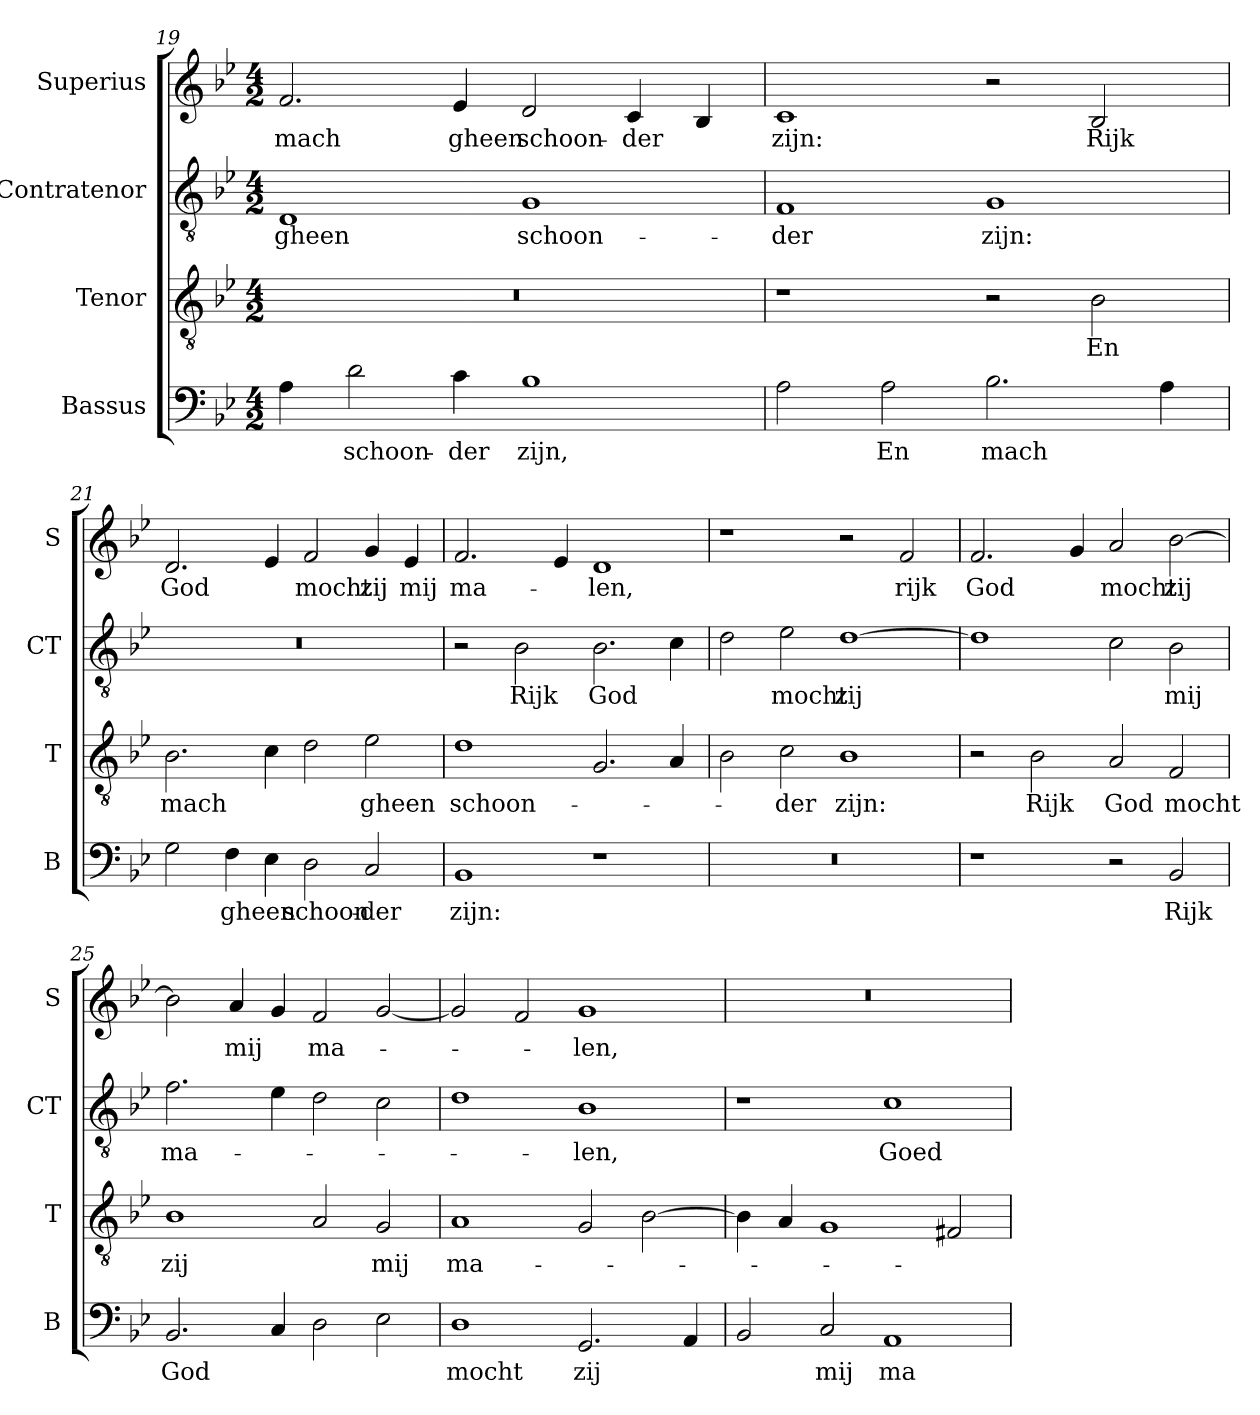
**kern	**text	**kern	**text	**kern	**text	**kern	**text
*part4	*part4	*part3	*part3	*part2	*part2	*part1	*part1
*staff4	*staff4	*staff3	*staff3	*staff2	*staff2	*staff1	*staff1
*I"Bassus	*	*I"Tenor	*	*I"Contratenor	*	*I"Superius	*
*I'B	*	*I'T	*	*I'CT	*	*I'S	*
*clefF4	*	*clefGv2	*	*clefGv2	*	*clefG2	*
*k[b-e-]	*	*k[b-e-]	*	*k[b-e-]	*	*k[b-e-]	*
*B-:	*	*B-:	*	*B-:	*	*B-:	*
*M4/2	*	*M4/2	*	*M4/2	*	*M4/2	*
=19	=19	=19	=19	=19	=19	=19	=19
!	!	!	!	!	!LO:LY:b	!	!LO:LY:b
4A\	.	0r	.	1D	gheen	2.f/	mach
!	!LO:LY:b	!	!	!	!	!	!
2d\	schoon-	.	.	.	.	.	.
!	!LO:LY:b	!	!	!	!	!	!LO:LY:b
4c\	-der	.	.	.	.	4e-/	gheen
!	!LO:LY:b	!	!	!	!LO:LY:b	!	!LO:LY:b
1B-	zijn,	.	.	1G	schoon-	2d/	schoon-
!	!	!	!	!	!	!	!LO:LY:b
.	.	.	.	.	.	4c/	-der
.	.	.	.	.	.	4B-/	.
!!LO:LB:g=z
=20	=20	=20	=20	=20	=20	=20	=20
!	!	!	!	!	!LO:LY:b	!	!LO:LY:b
2A\	.	1r	.	1F	-der	1c	zijn:
!	!LO:LY:b	!	!	!	!	!	!
2A\	En	.	.	.	.	.	.
!	!LO:LY:b	!	!	!	!LO:LY:b	!	!
2.B-\	mach	2r	.	1G	zijn:	2r	.
!	!	!	!LO:LY:b	!	!	!	!LO:LY:b
.	.	2B-\	En	.	.	2B-/	Rijk
4A\	.	.	.	.	.	.	.
=21	=21	=21	=21	=21	=21	=21	=21
!	!	!	!LO:LY:b	!	!	!	!LO:LY:b
2G\	.	2.B-\	mach	0r	.	2.d/	God
!	!LO:LY:b	!	!	!	!	!	!
4F\	gheen	.	.	.	.	.	.
4E-\	.	4c\	.	.	.	4e-/	.
!	!LO:LY:b	!	!	!	!	!	!LO:LY:b
2D\	schoon-	2d\	.	.	.	2f/	mocht
!	!LO:LY:b	!	!LO:LY:b	!	!	!	!LO:LY:b
2C/	-der	2e-\	gheen	.	.	4g/	zij
!	!	!	!	!	!	!	!LO:LY:b
.	.	.	.	.	.	4e-/	mij
=22	=22	=22	=22	=22	=22	=22	=22
!	!LO:LY:b	!	!LO:LY:b	!	!	!	!LO:LY:b
1BB-	zijn:	1d	schoon-	2r	.	2.f/	ma-
!	!	!	!	!	!LO:LY:b	!	!
.	.	.	.	2B-\	Rijk	.	.
.	.	.	.	.	.	4e-/	.
!	!	!	!	!	!LO:LY:b	!	!LO:LY:b
1r	.	2.G/	.	2.B-\	God	1d	-len,
.	.	4A/	.	4c\	.	.	.
=23	=23	=23	=23	=23	=23	=23	=23
0r	.	2B-\	.	2d\	.	1r	.
!	!	!	!LO:LY:b	!	!LO:LY:b	!	!
.	.	2c\	-der	2e-\	mocht	.	.
!	!	!	!LO:LY:b	!	!LO:LY:b	!	!
.	.	1B-	zijn:	[1d	zij	2r	.
!	!	!	!	!	!	!	!LO:LY:b
.	.	.	.	.	.	2f/	rijk
!!LO:LB:g=z
=24	=24	=24	=24	=24	=24	=24	=24
!	!	!	!	!	!	!	!LO:LY:b
1r	.	2r	.	1d]	.	2.f/	God
!	!	!	!LO:LY:b	!	!	!	!
.	.	2B-\	Rijk	.	.	.	.
.	.	.	.	.	.	4g/	.
!	!	!	!LO:LY:b	!	!	!	!LO:LY:b
2r	.	2A/	God	2c\	.	2a/	mocht
!	!LO:LY:b	!	!LO:LY:b	!	!LO:LY:b	!	!LO:LY:b
2BB-/	Rijk	2F/	mocht	2B-\	mij	[2b-\	zij
=25	=25	=25	=25	=25	=25	=25	=25
!	!LO:LY:b	!	!LO:LY:b	!	!LO:LY:b	!	!
2.BB-/	God	1B-	zij	2.f\	ma-	2b-\]	.
!	!	!	!	!	!	!	!LO:LY:b
.	.	.	.	.	.	4a/	mij
4C/	.	.	.	4e-\	.	4g/	.
!	!	!	!	!	!	!	!LO:LY:b
2D\	.	2A/	.	2d\	.	2f/	ma-
!	!	!	!LO:LY:b	!	!	!	!
2E-\	.	2G/	mij	2c\	.	[2g/	.
=26	=26	=26	=26	=26	=26	=26	=26
!	!LO:LY:b	!	!LO:LY:b	!	!	!	!
1D	mocht	1A	ma-	1d	.	2g/]	.
.	.	.	.	.	.	2f/	.
!	!LO:LY:b	!	!	!	!LO:LY:b	!	!LO:LY:b
2.GG/	zij	2G/	.	1B-	-len,	1g	-len,
.	.	[2B-\	.	.	.	.	.
4AA/	.	.	.	.	.	.	.
=27	=27	=27	=27	=27	=27	=27	=27
2BB-/	.	4B-\]	.	1r	.	0r	.
.	.	4A/	.	.	.	.	.
!	!LO:LY:b	!	!	!	!	!	!
2C/	mij	1G	.	.	.	.	.
!	!LO:LY:b	!	!	!	!LO:LY:b	!	!
1AA	ma-	.	.	1c	Goed	.	.
.	.	2F#X/	.	.	.	.	.
=	=	=	=	=	=	=	=
*-	*-	*-	*-	*-	*-	*-	*-
